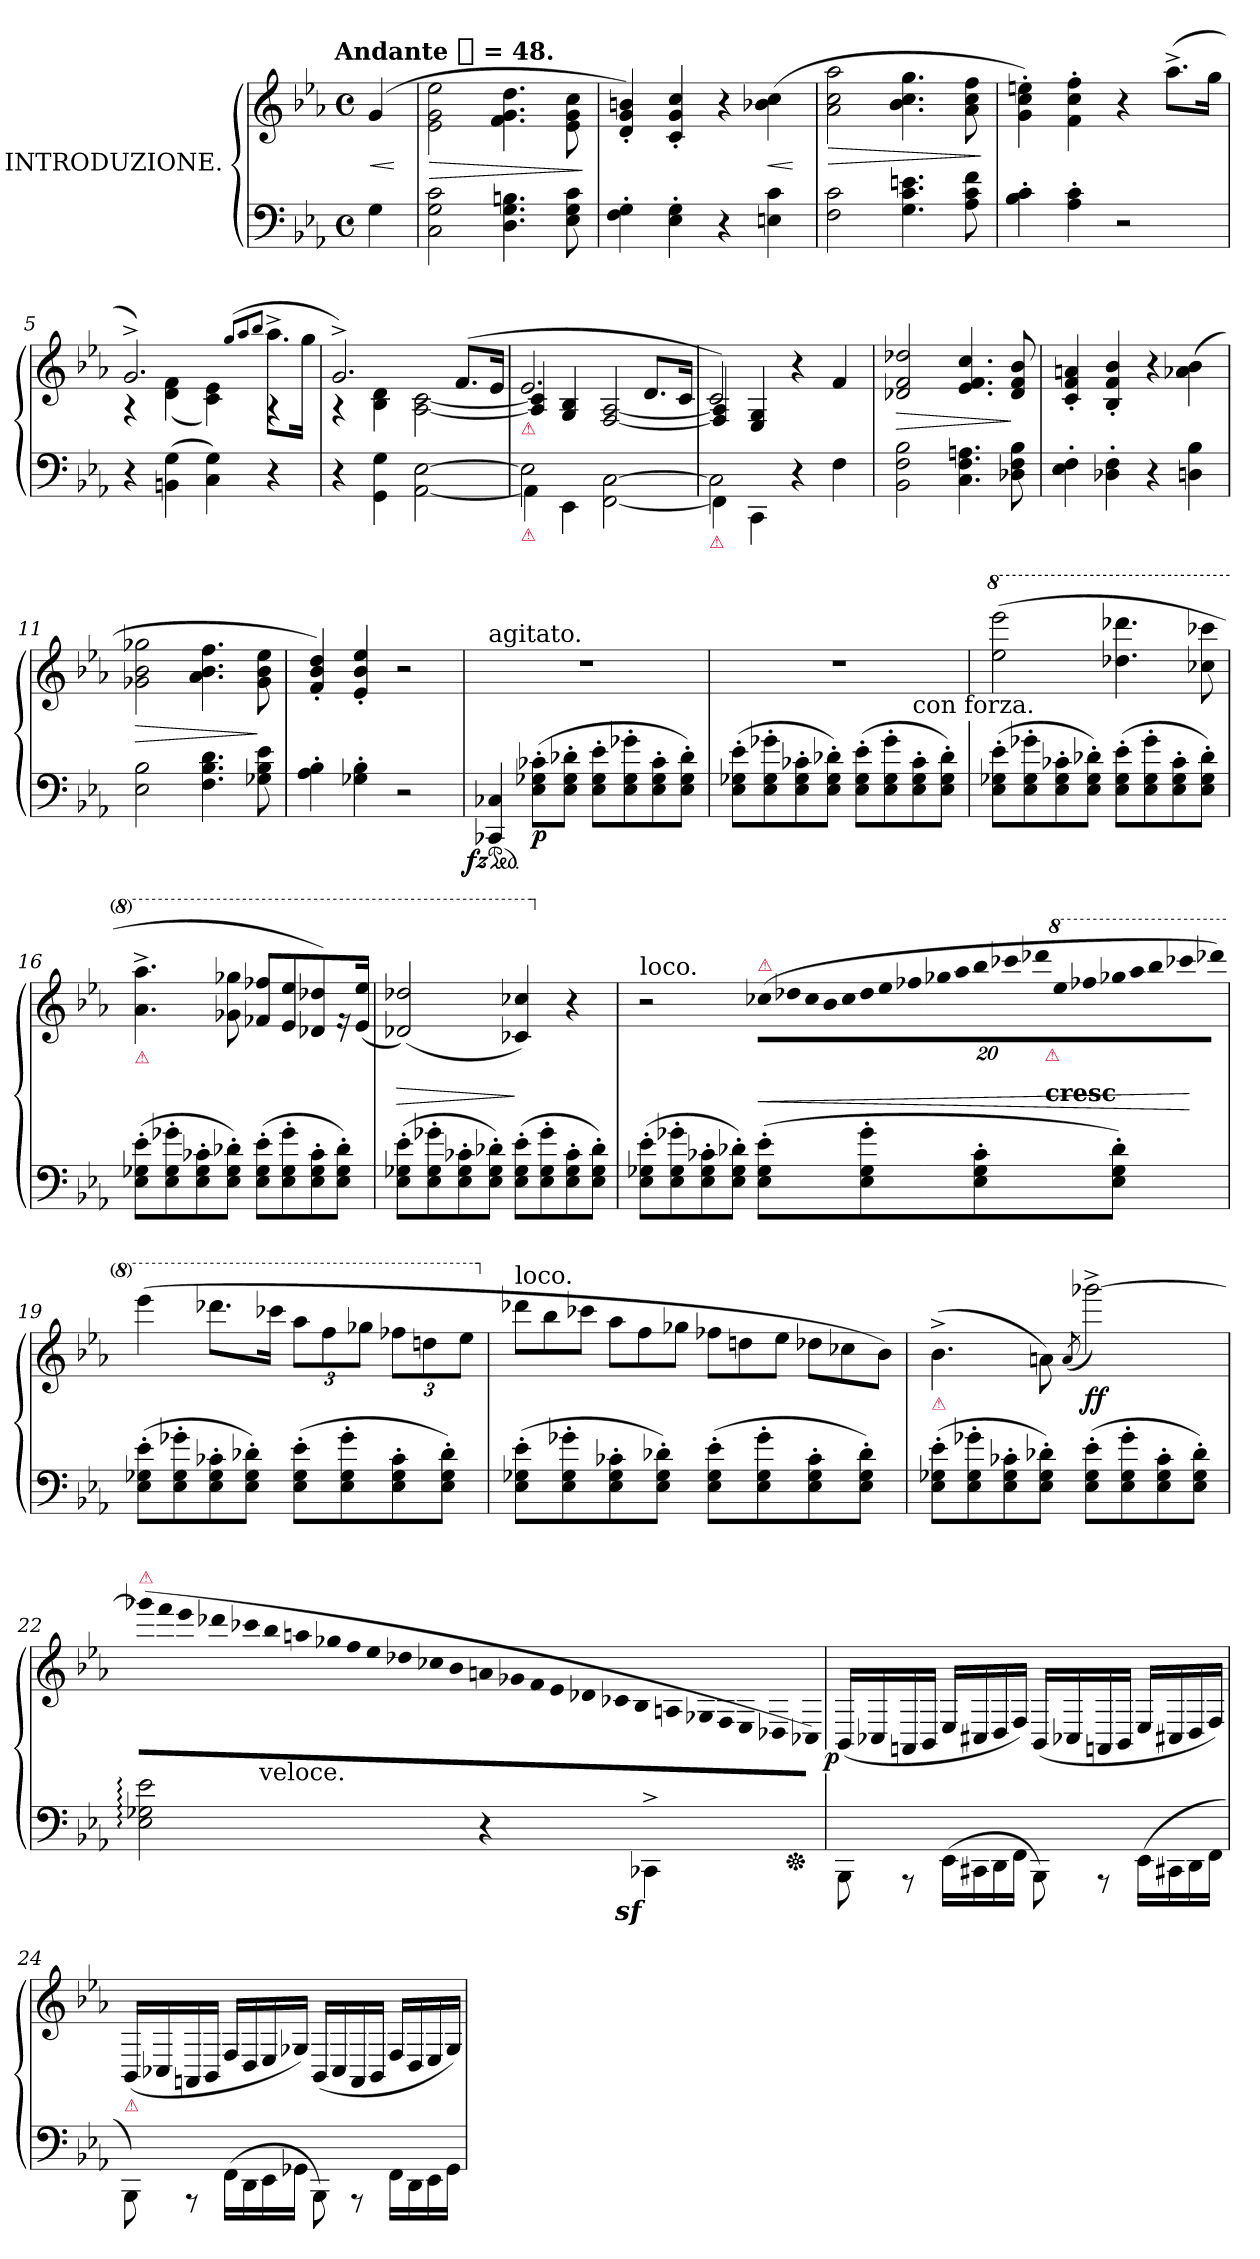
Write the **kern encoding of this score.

**kern	**kern	**dynam
*part1	*part1	*part1
*staff2	*staff1	*staff1/2
*I"INTRODUZIONE.	*	*
*clefF4	*clefG2	*
*k[b-e-a-]	*k[b-e-a-]	*
!!LO:TX:omd:t=Andante [quarter] = 48.
*M4/4	*M4/4	*
*met(c)	*met(c)	*
*MM48	*MM48	*
=	=	=
4G	(>4g	<
.	.	[
=1	=1	=1
2C 2G 2c	2e-\ 2g\ 2ee-\	>
4.D 4.G 4.Bn	4.f\ 4.g\ 4.dd\	.
8E- 8G 8c	8e-\ 8g\ 8cc\	.
.	.	]
=2	=2	=2
4F'> 4G'>	4d'> 4g'> 4bn'>)	.
4E-'> 4G'>	4c'> 4g'> 4cc'>	.
4r	4r	.
4En 4c	(>4b-X 4cc	<
.	.	[
=3	=3	=3
2F 2c	2a-\ 2cc\ 2aa-\	>
4.G 4.c 4.en	4.b-\ 4.cc\ 4.gg\	.
8A- 8c 8f	8a-\ 8cc\ 8ff\	.
.	.	]
=4	=4	=4
4B-'> 4c'>	4g'> 4cc'> 4een'>)	.
4A-'> 4c'>	4f'> 4cc'> 4ff'>	.
2r	4r	.
.	(>8.aa-^<L	.
.	16ggJk	.
=5	=5	=5
*	*^	*
4r	2.g^>)	4rA	.
(>4BBn 4G	.	(>4d 4f	.
4C 4G)	.	4c 4e-)	.
.	(>8qqgg/L	.	.
.	8qqaa-	.	.
.	8qqbb-J	.	.
4r	8.aa-^>\L	4rA	.
.	16ggJk	.	.
=6	=6	=6	=6
4r	2.g^>)	4rA	.
4GG\ 4G\	.	4B- 4d	.
[<2AA-\ [2E-\	.	[2A- [2c	.
.	(>8.fL	.	.
.	16e-Jk	.	.
=7	=7	=7	=7
*^	*	*	*
!	!	!LO:TX:b:color=crimson:t=⚠	!	!
!LO:TX:b:color=crimson:t=⚠	!	!	!	!
2E-\]	4AA-\]	2.e-	4A-]/ 4c]/	.
.	4EE-\	.	4G/ 4B-/	.
[<2FF\ [2C\	2ryy	.	[2F/ [2A-/	.
.	.	8.dL	.	.
.	.	16cJk	.	.
=8	=8	=8	=8	=8
!LO:TX:b:color=crimson:t=⚠	!	!	!	!
2C\]	4FF\]	2c)	4F]/ 4A-]/	.
.	4CC\	.	4E-/ 4G/	.
4r	2ryy	4r	2ryy	.
4F\	.	4f	.	.
*v	*v	*	*	*
*	*v	*v	*
=9	=9	=9
2BB- 2F 2B-	2d-X 2f 2dd-X	>
4.C 4.F 4.An	4.e- 4.f 4.cc	.
8D-X 8F 8B-	8d- 8f 8b-	]
=10	=10	=10
4E-'> 4F'>	4c'> 4f'> 4an'>	.
4D-X'> 4F'>	4B-'> 4f'> 4b-'>	.
4r	4r	.
4Dn 4B-	(>4a-X\ 4b-\	.
=11	=11	=11
2E- 2B-	2g-X 2b- 2gg-X	>
4.F 4.B- 4.d	4.a- 4.b- 4.ff	.
8G-X 8B- 8e-	8g- 8b- 8ee-	]
=12	=12	=12
4A-'> 4B-'>	4f'> 4b-'> 4dd'>)	.
4G-X'> 4B-'>	4e-'> 4b-'> 4ee-'>	.
2r	2r	.
=13	=13	=13
!	!LO:TX:a:t=agitato.	!
!	!	!LO:DY:b=2:rj
*ped	*	*
4CC-X 4C-X	1rdd	fz
!	!	!LO:DY:b=2
(>8E-'> 8G-X'> 8c-X'>L	.	p
8E-'> 8G-'> 8d-X'>J	.	.
8E-'> 8G-'> 8e-'>L	.	.
8E-'> 8G-'> 8g-X'>	.	.
8E-'> 8G-'> 8c-'>	.	.
8E-'> 8G-'> 8d-'>J)	.	.
=14	=14	=14
*	*^	*
(>8E-'> 8G-X'> 8e-'>L	1rdd	2.ryy	.
8E-'> 8G-'> 8g-X'>	.	.	.
8E-'> 8G-'> 8c-X'>	.	.	.
8E-'> 8G-'> 8d-X'>J)	.	.	.
(>8E-'> 8G-'> 8e-'>L	.	.	.
8E-'> 8G-'> 8g-'>	.	.	.
!	!	!LO:TX:b:t=con forza.	!
8E-'> 8G-'> 8c-'>	.	4ryy	.
8E-'> 8G-'> 8d-'>J)	.	.	.
*	*v	*v	*
=15	=15	=15
*	*8va	*
(>8E-'> 8G-X'> 8e-'>L	(>2eee- 2eeee-	.
8E-'> 8G-'> 8g-X'>	.	.
8E-'> 8G-'> 8c-X'>	.	.
8E-'> 8G-'> 8d-X'>J)	.	.
(>8E-'> 8G-'> 8e-'>L	4.ddd-X 4.dddd-X	.
8E-'> 8G-'> 8g-'>	.	.
8E-'> 8G-'> 8c-'>	.	.
8E-'> 8G-'> 8d-'>J)	8ccc-X 8cccc-X	.
=16	=16	=16
!	!LO:TX:b:color=crimson:t=⚠	!
(>8E-'> 8G-X'> 8e-'>L	4.aa-^< 4.aaa-^<	.
8E-'> 8G-'> 8g-X'>	.	.
8E-'> 8G-'> 8c-X'>	.	.
8E-'> 8G-'> 8d-X'>J)	8gg-X 8ggg-X	.
(>8E-'> 8G-'> 8e-'>L	8ff-X/ 8fff-X/L	.
8E-'> 8G-'> 8g-'>	8ee- 8eee-	.
8E-'> 8G-'> 8c-'>	8dd-X 8ddd-X)	.
8E-'> 8G-'> 8d-'>J)	16rff	.
.	(>16ee- 16eee-Jk	.
=17	=17	=17
(>8E-'> 8G-X'> 8e-'>L	(>2dd-X 2ddd-X)	>
8E-'> 8G-'> 8g-X'>	.	.
8E-'> 8G-'> 8c-X'>	.	.
8E-'> 8G-'> 8d-X'>J)	.	.
(>8E-'> 8G-'> 8e-'>L	4cc-X 4ccc-X)	]
8E-'> 8G-'> 8g-'>	.	.
*	*X8va	*
8E-'> 8G-'> 8c-'>	4r	.
8E-'> 8G-'> 8d-'>J)	.	.
=18	=18	=18
!	!LO:TX:a:t=loco.	!
(>8E-'> 8G-X'> 8e-'>L	2r	.
8E-'> 8G-'> 8g-X'>	.	.
8E-'> 8G-'> 8c-X'>	.	.
8E-'> 8G-'> 8d-X'>J)	.	.
!	!LO:TX:a:color=crimson:t=⚠	!
!	!LO:N:vis=8	!
(>8E-'> 8G-'> 8e-'>L	(>40cc-X!\L	<
!	!LO:N:vis=8	!
.	40dd-X!	.
!	!LO:N:vis=8	!
.	40cc-!	.
!	!LO:N:vis=8	!
.	40b-!	.
!	!LO:N:vis=8	!
.	40cc-!	.
!	!LO:N:vis=8	!
8E-'> 8G-'> 8g-'>	40dd-!	.
!	!LO:N:vis=8	!
.	40ee-!	.
!	!LO:N:vis=8	!
.	40ff-X!	.
!	!LO:N:vis=8	!
.	40gg-X!	.
!	!LO:N:vis=8	!
.	40aa-!	.
!	!LO:N:vis=8	!
8E-'> 8G-'> 8c-'>	40bb-!	.
!	!LO:N:vis=8	!
.	40ccc-X!	.
!	!LO:N:vis=8	!
.	40ddd-X!	.
*	*8va	*
!	!LO:TX:c:B:t=cresc	!
!	!LO:TX:b:color=crimson:t=⚠	!
!	!LO:N:vis=8	!
.	40eee-!	.
!	!LO:N:vis=8	!
.	40fff-X!	.
!	!LO:N:vis=8	!
8E-'> 8G-'> 8d-'>J)	40ggg-X!	.
!	!LO:N:vis=8	!
.	40aaa-!	.
!	!LO:N:vis=8	!
.	40bbb-!	.
!	!LO:N:vis=8	!
.	40cccc-X!	.
!	!LO:N:vis=8	!
.	40dddd-X!J)	[
=19	=19	=19
(>8E-'> 8G-X'> 8e-'>L	(>4eeee-	.
8E-'> 8G-'> 8g-X'>	.	.
8E-'> 8G-'> 8c-X'>	8.dddd-XL	.
8E-'> 8G-'> 8d-X'>J)	.	.
.	16cccc-XJk	.
(>8E-'> 8G-'> 8e-'>L	12aaa-L	.
.	12fff	.
8E-'> 8G-'> 8g-'>	.	.
.	12ggg-XJ	.
8E-'> 8G-'> 8c-'>	12fff-XL	.
.	12dddn	.
8E-'> 8G-'> 8d-'>J)	.	.
.	12eee-J	.
=20	=20	=20
*	*X8va	*
*	*Xtuplet	*
!	!LO:TX:a:t=loco.	!
(>8E-'> 8G-X'> 8e-'>L	12ddd-XL	.
.	12bb-	.
8E-'> 8G-'> 8g-X'>	.	.
.	12ccc-XJ	.
8E-'> 8G-'> 8c-X'>	12aa-L	.
.	12ff	.
8E-'> 8G-'> 8d-X'>J)	.	.
.	12gg-XJ	.
(>8E-'> 8G-'> 8e-'>L	12ff-XL	.
.	12ddn	.
8E-'> 8G-'> 8g-'>	.	.
.	12ee-J	.
8E-'> 8G-'> 8c-'>	12dd-XL	.
.	12cc-X	.
8E-'> 8G-'> 8d-'>J)	.	.
.	12b-J)	.
=21	=21	=21
!	!LO:TX:b:color=crimson:t=⚠	!
(>8E-'> 8G-X'> 8e-'>L	(>4.b-^<	.
8E-'> 8G-'> 8g-X'>	.	.
8E-'> 8G-'> 8c-X'>	.	.
8E-'> 8G-'> 8d-X'>J)	8an\)	.
.	(>8qa/	.
(>8E-'> 8G-'> 8e-'>L	[2ggg-X^>)	ff
8E-'> 8G-'> 8g-'>	.	.
8E-'> 8G-'> 8c-'>	.	.
8E-'> 8G-'> 8d-'>J)	.	.
=22	=22	=22
!	!LO:TX:a:color=crimson:t=⚠	!
!	!LO:N:vis=8	!
2E-: 2G-X: 2e-:	(>26ggg-X!\L]	.
!	!LO:N:vis=8	!
.	26fff!\	.
!	!LO:N:vis=8	!
.	26eee-!\	.
!	!LO:N:vis=8	!
.	26ddd-X!\	.
!	!LO:N:vis=8	!
.	26ccc-X!\	.
!	!LO:TX:b:t=veloce.	!
!	!LO:N:vis=8	!
.	26bb-!\	.
!	!LO:N:vis=8	!
.	26aan!\	.
!	!LO:N:vis=8	!
.	26gg-X!\	.
!	!LO:N:vis=8	!
.	26ff!\	.
!	!LO:N:vis=8	!
.	26ee-!\	.
!	!LO:N:vis=8	!
.	26dd-X!\	.
!	!LO:N:vis=8	!
.	26cc-X!\	.
!	!LO:N:vis=8	!
.	26b-!\	.
!	!LO:N:vis=8	!
4r	26an!\	.
!	!LO:N:vis=8	!
.	26g-X!\	.
!	!LO:N:vis=8	!
.	26f!\	.
!	!LO:N:vis=8	!
.	26e-!\	.
!	!LO:N:vis=8	!
.	26d-X!\	.
!	!LO:N:vis=8	!
.	26c-X!\	.
!	!LO:N:vis=8	!
.	26B-!/	.
!LO:DY:rj	!	!
4CC-Xz<^<\	.	.
!	!LO:N:vis=8	!
.	26An!/	.
!	!LO:N:vis=8	!
.	26G-X!/	.
!	!LO:N:vis=8	!
.	26F!/	.
!	!LO:N:vis=8	!
.	26E-!/	.
!	!LO:N:vis=8	!
.	26D-X!/	.
!	!LO:N:vis=8	!
*Xped	*	*
.	26C-X!/J)	.
=23	=23	=23
*	*MM152	*
!	!	!LO:DY:rj
8BBB-\	(>16BB-/LL	p
.	16C-X	.
8rAAA	16AAn/	.
.	16BB-/JJ	.
(<16EE-\LL	16E-/LL	.
16CC#X	16C#X	.
16DD\	16D/	.
16FF\JJ	16F/JJ)	.
8BBB-\)	(>16BB-/LL	.
.	16C-X	.
8rAAA	16AAn/	.
.	16BB-/JJ	.
(<16EE-\LL	16E-/LL	.
16CC#X	16C#X	.
16DD\	16D/	.
16FF\JJ	16F/JJ)	.
=24	=24	=24
!	!LO:TX:b:color=crimson:t=⚠	!
8BBB-\)	(>16BB-/LL	.
.	16C-X	.
8rAAA	16AAn/	.
.	16BB-/JJ	.
(<16FF\LL	16F/LL	.
16DD\	16D/	.
16EE-\	16E-/	.
16GG-XJJ	16G-XJJ)	.
8BBB-\)	(>16BB-/LL	.
.	16C-/	.
8rAAA	16AA/	.
.	16BB-/JJ	.
16FF\LL	16F/LL	.
16DD\	16D/	.
16EE-\	16E-/	.
16GG-\JJ	16G-/JJ)	.
=	=	=
*-	*-	*-
